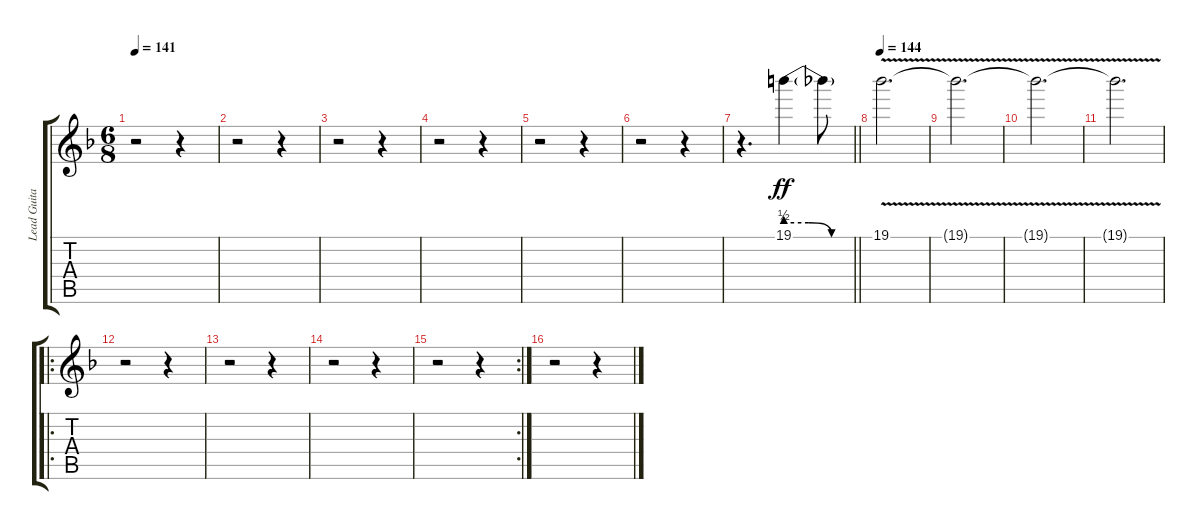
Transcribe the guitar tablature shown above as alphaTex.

\track ("Lead Guitar" "Lead Guita") {instrument overdrivenguitar}
\staff {score tabs}
\tuning (Eb4 Bb3 Gb3 Db3 Ab2 Eb2) {hide}
\ts (6 8)
\tempo 141
\clef g2
\ks f
r.2{dy ff} r.4 |
r.2 r.4 |
r.2 r.4 |
r.2 r.4 |
r.2 r.4 |
r.2 r.4 |
\barLineRight lightlight
r.4{d} 19.1{be (custom 0 2 20 2 40 0 60 0)}.4 19.1{t}.8 |
\tempo 144
19.1{v}.2{d} |
19.1{v t}.2{d} |
19.1{v t}.2{d} |
19.1{v t}.2{d} |
\ro
r.2 r.4 |
r.2 r.4 |
r.2 r.4 |
\rc 2
r.2 r.4 |
r.2 r.4
